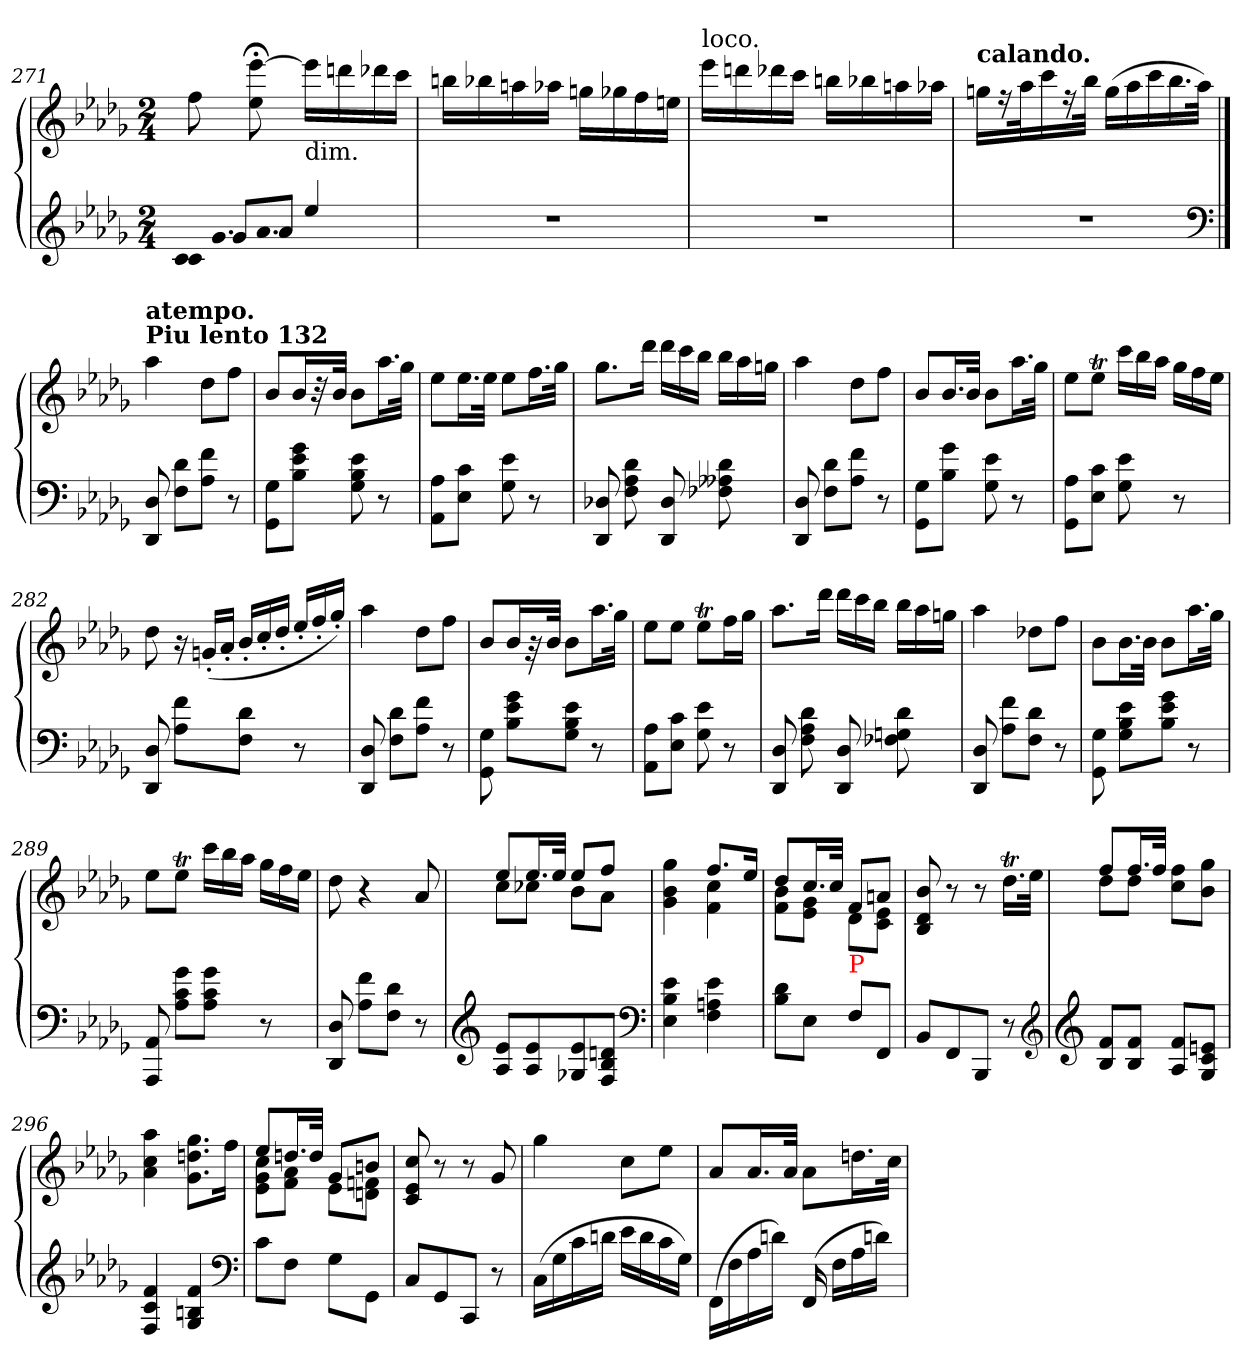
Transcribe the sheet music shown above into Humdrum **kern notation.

**kern	**kern
*part1	*part1
*staff2	*staff1
*clefG2	*clefG2
*k[b-e-a-d-g-]	*k[b-e-a-d-g-]
*M2/4	*M2/4
*Xtuplet	*
=271	=271
*^	*
!LO:N:vis=2	!LO:N:vis=2	!
12c/	12c\	8ff
!	!LO:N:vis=2.	!
12g-L	12g-	.
.	.	[8eee-;< 8ee-;<
!	!LO:N:vis=4.	!
12a-J	12a-	.
!	!	!LO:TX:b:t=dim.
4ee-/	4ryy	16eee-\LL]
.	.	16dddn
.	.	16ddd-X
.	.	16cccJJ
*v	*v	*
=272	=272
2rdd	16bbnLL
.	16bb-X
.	16aan
.	16aa-XJJ
.	16ggLL
.	16gg-X
.	16ff
.	16eenJJ
=273	=273
!	!LO:TX:a:t=loco.
2rdd	16eee-LL
.	16dddn
.	16ddd-X
.	16cccJJ
.	16bbnLL
.	16bb-X
.	16aan
.	16aa-XJJ
=274	=274
!	!LO:TX:a:B:t=calando.
2rdd	16ggnLL
!	!LO:N:vis=16
.	32rff
.	32aa-k
.	16ccc
!	!LO:N:vis=16
.	32rff
.	32bb-JJk
*	*Xtuplet
.	(20ggLL
.	20aa-
.	20ccc
.	20.bb-
.	40aa-JJk)
*clefF4	*
==	==
!	!LO:TX:a:B:t=Piu lento  132
!	!LO:TX:a:B:t=atempo.
8D-/ 8DD-/	4aa-
8d-\ 8F\L	.
8f 8A-J	8dd-\L
8r	8ffJ
=276	=276
8G-\ 8GG-\L	8b-/L
8g- 8e- 8B-J	16b-L
.	32r
.	32b-JJk
8e- 8B- 8G-	8b-\L
8r	16.aa-L
.	32gg-JJk
=277	=277
8A-\ 8AA-\L	8ee-\L
8c 8E-J	16.ee-L
.	32ee-JJk
8e- 8G-	8ee-\L
8r	16.ffL
.	32gg-JJk
=278	=278
8D-X/ 8DD-/	8.gg-L
8d-\ 8A-\ 8F\	.
.	16ddd-Jk
8D-/ 8DD-/	24ddd-\LL
.	24ccc
.	24bb-JJ
8d-\ 8A--X\ 8F-X\	24bb-\LL
.	24aa-
.	24ggnJJ
=279	=279
8D-/ 8DD-/	4aa-
8d-\ 8F\L	.
8f 8A-J	8dd-\L
8r	8ffJ
=280	=280
8G- 8GG-L	8b-/L
8g- 8B-J	16.b-L
.	32b-JJk
8e- 8G-	8b-\L
8r	16.aa-L
.	32gg-JJk
=281	=281
8A- 8GG-L	8ee-L
8c 8E-J	8ee-TJ
8e- 8G-	24ccc\LL
.	24bb-
.	24aa-JJ
8r	24gg-\LL
.	24ff
.	24ee-JJ
=282	=282
8D-/ 8DD-/	8dd-
8f 8A-L	24r
.	(<24gn'/LL
.	24a-'JJ
8d- 8FJ	24b-'/LL
.	24cc'
.	24dd-'JJ
8r	24ee-'/LL
.	24ff'
.	24gg-'JJ)
=283	=283
8D- 8DD-	4aa-\
8d-\ 8F\L	.
8f 8A-J	8dd-\L
8r	8ffJ
=284	=284
8G-\ 8GG-\	8b-/L
8g- 8e- 8B-L	16b-L
.	32rg
.	32b-JJk
8e- 8B- 8G-J	8b-\L
8r	16.aa-L
.	32gg-JJk
=285	=285
8A- 8AA-L	8ee-\L
8c 8E-J	8ee-J
8e- 8G-	8ee-TL
8r	16ffL
.	16gg-JJ
=286	=286
8D-/ 8DD-/	8.aa-L
8d-\ 8A-\ 8F\	.
.	16ddd-Jk
8D-/ 8DD-/	24ddd-\LL
.	24ccc
.	24bb-JJ
8d-\ 8Gn\ 8F-X\	24bb-\LL
.	24aa-
.	24ggnJJ
=287	=287
8D-/ 8DD-/	4aa-
8f 8A-L	.
8d- 8FJ	8dd-XL
8r	8ffJ
=288	=288
8G-\ 8GG-\	8b-L
8e- 8B- 8G-L	16.b-L
.	32b-JJk
8g- 8e- 8B-J	8b-\L
8r	16.aa-L
.	32gg-JJk
=289	=289
8AA-/ 8AAA-/	8ee-\L
8g- 8c 8A-L	8ee-TJ
8g- 8c 8A-J	24ccc\LL
.	24bb-
.	24aa-JJ
8r	24gg-\LL
.	24ff
.	24ee-JJ
=290	=290
8D-/ 8DD-/	8dd-\
8f 8A-L	4r
8d- 8FJ	.
8r	8a-/
=291	=291
*clefG2	*
*	*^
8e-/ 8A-/L	8ee-L	8ccL
8e- 8A-	16.ee-L	8cc-XJ
.	32ee-JJk	.
8e- 8G-X	8ee-/L	8b-\L
8dn 8B- 8FJ	8ffJ	8a-J
*clefF4	*	*
=292	=292	=292
4e-\ 4B-\ 4E-\	4gg-\ 4b-\ 4g-\	4ryy
4e-\ 4An\ 4F\	8.ffL	4cc\ 4f\
.	16ee-/Jk	.
=293	=293	=293
8d-\ 8B-\L	8dd-/L	8b-\ 8f\L
8E-J	16.ccL	8g- 8e-J
.	32ccJJk	.
!LO:TX:a:color=red:t=P	!	!
8F\L	8fL	8d-L
8FF/J	8anJ	8e- 8cJ
*	*v	*v
=294	=294
8BB-/L	8b-/ 8d-/ 8B-/
8FF	8r
8BBB-J	8r
8r	16.dd-T\LL
.	32ee-JJk
*clefG2	*
=295	=295
*clefG2	*
*	*^
8f/ 8B-/L	8ff/L	8dd-L
8f 8B-J	16.ffL	8dd-J
.	32ffJJk	.
8f/ 8A-/L	8ff\ 8cc\L	8ryy
8en 8c 8G-J	8gg- 8b-J	8ryy
=296	=296	=296
4f/ 4c/ 4F/	4aa-\ 4cc\ 4a-\	4ryy
4f/ 4Bn/ 4G-/	8.gg-\ 8.ddn\ 8.g-\L	8.ryy
.	16ffJk	16ryy
*clefF4	*	*
=297	=297	=297
8c\L	8ee-/L	8cc\ 8g-\ 8e-\L
8FJ	16.ddnL	8a- 8fJ
.	32ddJJk	.
8G-\L	8g-L	8e-L
8GG-J	8bnJ	8fn 8dnJ
*	*v	*v
=298	=298
8C/L	8cc/ 8e-/ 8c/
8GG-	8r
8CCJ	8r
8r	8g-/
=299	=299
(>16C\LL	4gg-
16G-	.
16c	.
16dnJJ	.
16e-\LL	8cc\L
16d	.
16c	8ee-J
16G-JJ)	.
=300	=300
(>16FF\LL	8a-/L
16F	.
16A-	16.a-L
16dnJJ)	.
.	32a-JJk
(>16FF	8a-\L
16FLL	.
16A-	16.ddnL
16dnJJ)	.
.	32ccJJk
=	=
*-	*-
